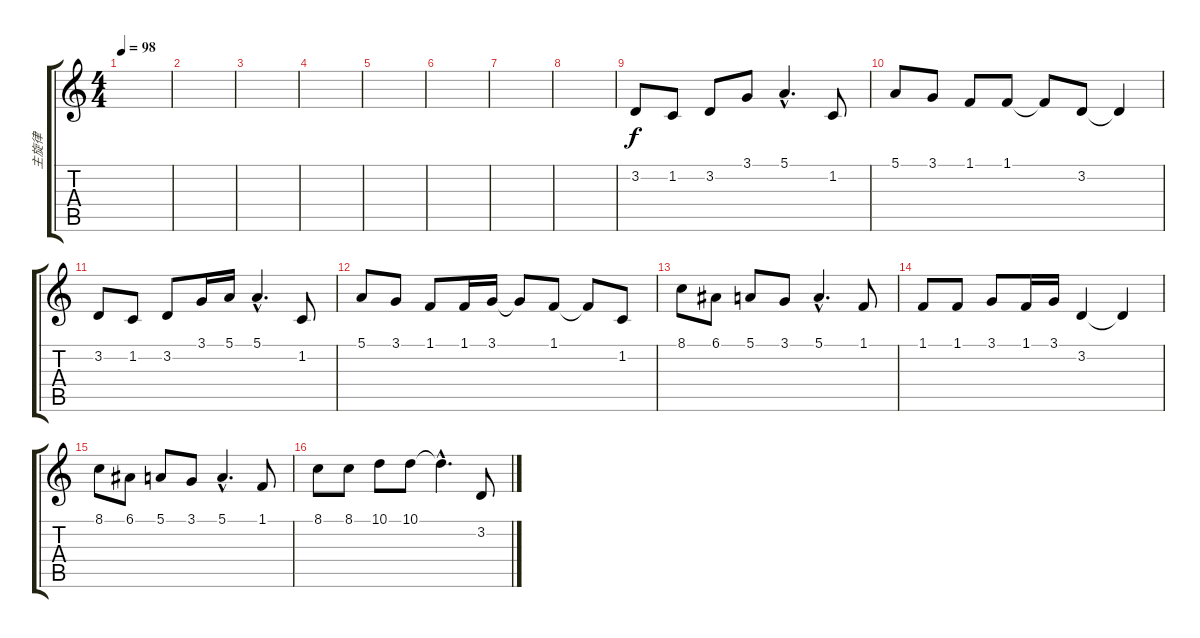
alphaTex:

\track ("主旋律" "主旋律") {instrument harmonica}
\staff {score tabs}
\tuning (E4 B3 G3 D3 A2 E2) {hide}
\ts (4 4)
\tempo 98
\clef g2
\ks c
|
|
|
|
|
|
|
|
3.2.8 1.2.8 3.2.8 3.1.8 5.1{hac}.4{d} 1.2.8 |
5.1.8 3.1.8 1.1.8 1.1.8 1.1{t}.8 3.2.8 3.2{t}.4 |
3.2.8 1.2.8 3.2.8 3.1.16 5.1.16 5.1{hac}.4{d} 1.2.8 |
5.1.8 3.1.8 1.1.8 1.1.16 3.1.16 3.1{t}.8 1.1.8 1.1{t}.8 1.2.8 |
8.1.8 6.1.8 5.1.8 3.1.8 5.1{hac}.4{d} 1.1.8 |
1.1.8 1.1.8 3.1.8 1.1.16 3.1.16 3.2.4 3.2{t}.4 |
8.1.8 6.1.8 5.1.8 3.1.8 5.1{hac}.4{d} 1.1.8 |
8.1.8 8.1.8 10.1.8 10.1.8 10.1{hac t}.4{d} 3.2.8
